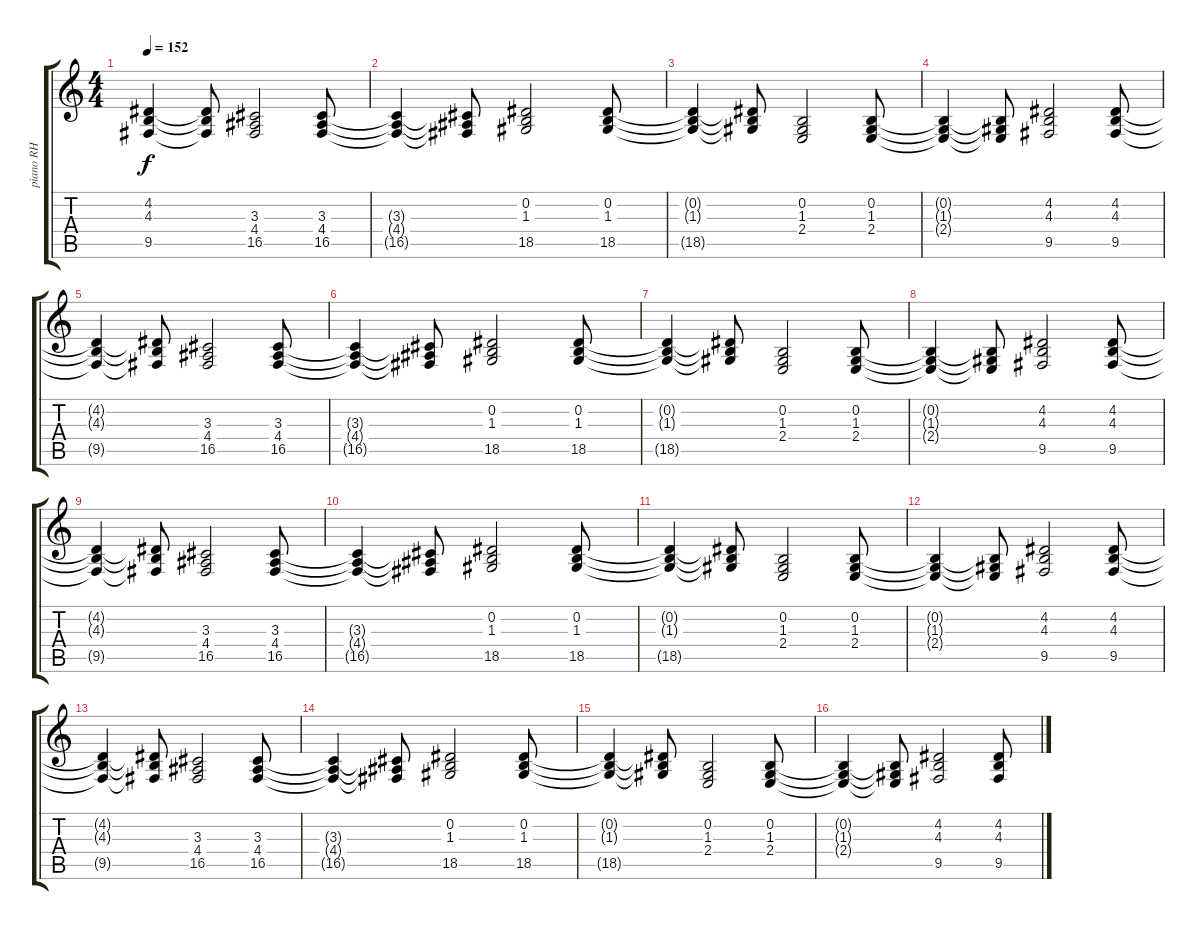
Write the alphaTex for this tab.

\track ("piano RH" "piano RH") {instrument acousticgrandpiano}
\staff {score tabs}
\tuning (E4 B3 G3 D3 A2 E2) {hide}
\ts (4 4)
\tempo 152
\clef g2
\ks c
(4.2{t} 4.3{t} 9.5{t}).4{dy f} (4.2{t} 4.3{t} 9.5{t}).8 (3.3 4.4 16.5).2 (3.3 4.4 16.5).8 |
(3.3{t} 4.4{t} 16.5{t}).4 (3.3{t} 4.4{t} 16.5{t}).8 (0.2 1.3 18.5).2 (0.2 1.3 18.5).8 |
(0.2{t} 1.3{t} 18.5{t}).4 (0.2{t} 1.3{t} 18.5{t}).8 (0.2 1.3 2.4).2 (0.2 1.3 2.4).8 |
(0.2{t} 1.3{t} 2.4{t}).4 (0.2{t} 1.3{t} 2.4{t}).8 (4.2 4.3 9.5).2 (4.2 4.3 9.5).8 |
(4.2{t} 4.3{t} 9.5{t}).4 (4.2{t} 4.3{t} 9.5{t}).8 (3.3 4.4 16.5).2 (3.3 4.4 16.5).8 |
(3.3{t} 4.4{t} 16.5{t}).4 (3.3{t} 4.4{t} 16.5{t}).8 (0.2 1.3 18.5).2 (0.2 1.3 18.5).8 |
(0.2{t} 1.3{t} 18.5{t}).4 (0.2{t} 1.3{t} 18.5{t}).8 (0.2 1.3 2.4).2 (0.2 1.3 2.4).8 |
(0.2{t} 1.3{t} 2.4{t}).4 (0.2{t} 1.3{t} 2.4{t}).8 (4.2 4.3 9.5).2 (4.2 4.3 9.5).8 |
(4.2{t} 4.3{t} 9.5{t}).4 (4.2{t} 4.3{t} 9.5{t}).8 (3.3 4.4 16.5).2 (3.3 4.4 16.5).8 |
(3.3{t} 4.4{t} 16.5{t}).4 (3.3{t} 4.4{t} 16.5{t}).8 (0.2 1.3 18.5).2 (0.2 1.3 18.5).8 |
(0.2{t} 1.3{t} 18.5{t}).4 (0.2{t} 1.3{t} 18.5{t}).8 (0.2 1.3 2.4).2 (0.2 1.3 2.4).8 |
(0.2{t} 1.3{t} 2.4{t}).4 (0.2{t} 1.3{t} 2.4{t}).8 (4.2 4.3 9.5).2 (4.2 4.3 9.5).8 |
(4.2{t} 4.3{t} 9.5{t}).4 (4.2{t} 4.3{t} 9.5{t}).8 (3.3 4.4 16.5).2 (3.3 4.4 16.5).8 |
(3.3{t} 4.4{t} 16.5{t}).4 (3.3{t} 4.4{t} 16.5{t}).8 (0.2 1.3 18.5).2 (0.2 1.3 18.5).8 |
(0.2{t} 1.3{t} 18.5{t}).4 (0.2{t} 1.3{t} 18.5{t}).8 (0.2 1.3 2.4).2 (0.2 1.3 2.4).8 |
(0.2{t} 1.3{t} 2.4{t}).4 (0.2{t} 1.3{t} 2.4{t}).8 (4.2 4.3 9.5).2 (4.2 4.3 9.5).8
